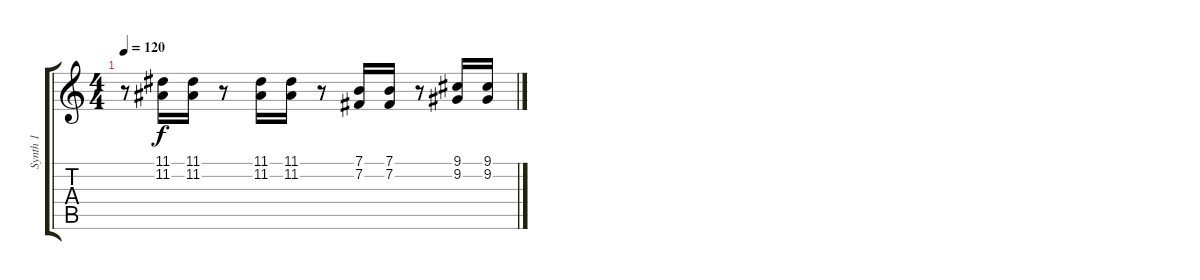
\track ("Synth 1" "Synth 1") {instrument drawbarorgan}
\staff {score tabs}
\tuning (E4 B3 G3 D3 A2 E2) {hide}
\ts (4 4)
\tempo 120
\clef g2
\ks c
r.8{dy f} (11.1 11.2).16 (11.1 11.2).16 r.8 (11.1 11.2).16 (11.1 11.2).16 r.8 (7.1 7.2).16 (7.1 7.2).16 r.8 (9.1 9.2).16 (9.1 9.2).16
